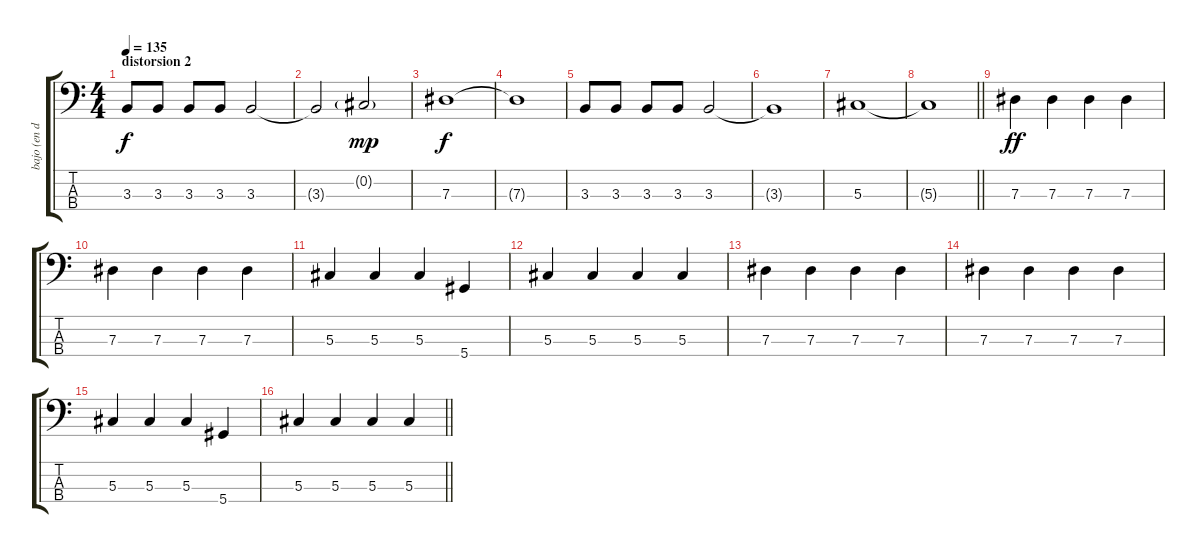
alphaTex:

\track ("bajo (en distors)" "bajo (en d") {instrument electricbassfinger}
\staff {score tabs}
\tuning (Gb2 Db2 Ab1 Eb1) {hide}
\ts (4 4)
\section ("" "distorsion 2")
\tempo 135
\clef f4
\ks c
3.3.8{dy f} 3.3.8 3.3.8 3.3.8 3.3.2 |
3.3{t}.2 0.2{g}.2{dy mp} |
7.3.1{dy f} |
7.3{t}.1 |
3.3.8 3.3.8 3.3.8 3.3.8 3.3.2 |
3.3{t}.1 |
5.3.1 |
\barLineRight lightlight
5.3{t}.1 |
7.3.4{dy ff} 7.3.4 7.3.4 7.3.4 |
7.3.4 7.3.4 7.3.4 7.3.4 |
5.3.4 5.3.4 5.3.4 5.4.4 |
5.3.4 5.3.4 5.3.4 5.3.4 |
7.3.4 7.3.4 7.3.4 7.3.4 |
7.3.4 7.3.4 7.3.4 7.3.4 |
5.3.4 5.3.4 5.3.4 5.4.4 |
\barLineRight lightlight
5.3.4 5.3.4 5.3.4 5.3.4
